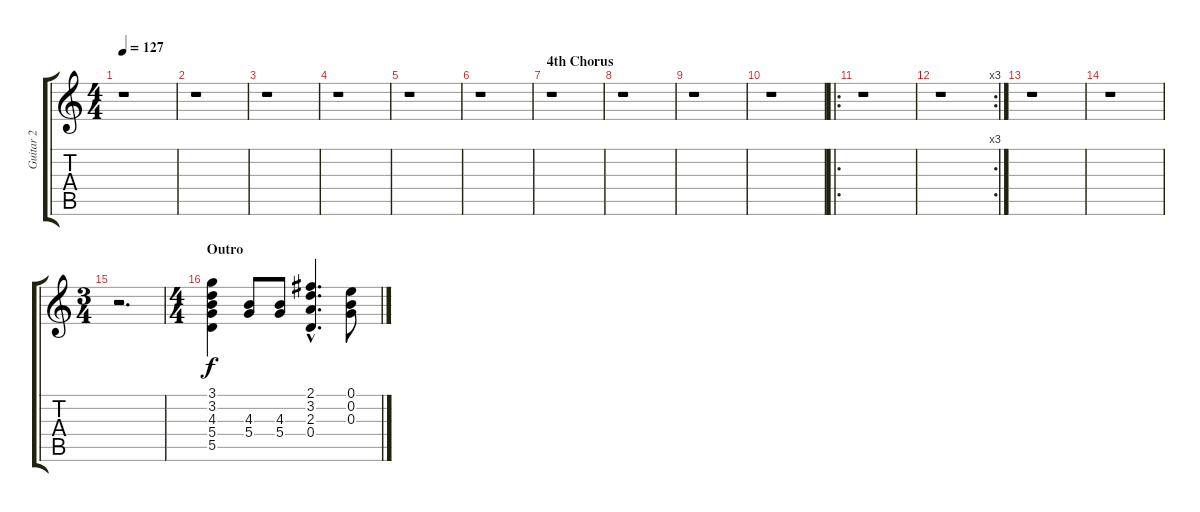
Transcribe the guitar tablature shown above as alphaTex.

\track ("Guitar 2" "Guitar 2") {instrument electricguitarjazz}
\staff {score tabs}
\tuning (E4 B3 G3 D3 A2 E2) {hide}
\ts (4 4)
\tempo 127
\clef g2
\ks c
r.1{dy f} |
r.1 |
r.1 |
r.1 |
r.1 |
r.1 |
\section ("" "4th Chorus")
r.1 |
r.1 |
r.1 |
r.1 |
\ro
r.1 |
\rc 3
r.1 |
r.1 |
r.1 |
\ts (3 4)
r.2{d} |
\ts (4 4)
\section ("" "Outro")
(3.1 3.2 4.3 5.4 5.5).4 (4.3 5.4).8 (4.3 5.4).8 (2.1{hac} 3.2{hac} 2.3{hac} 0.4{hac}).4{d} (0.1 0.2 0.3).8
